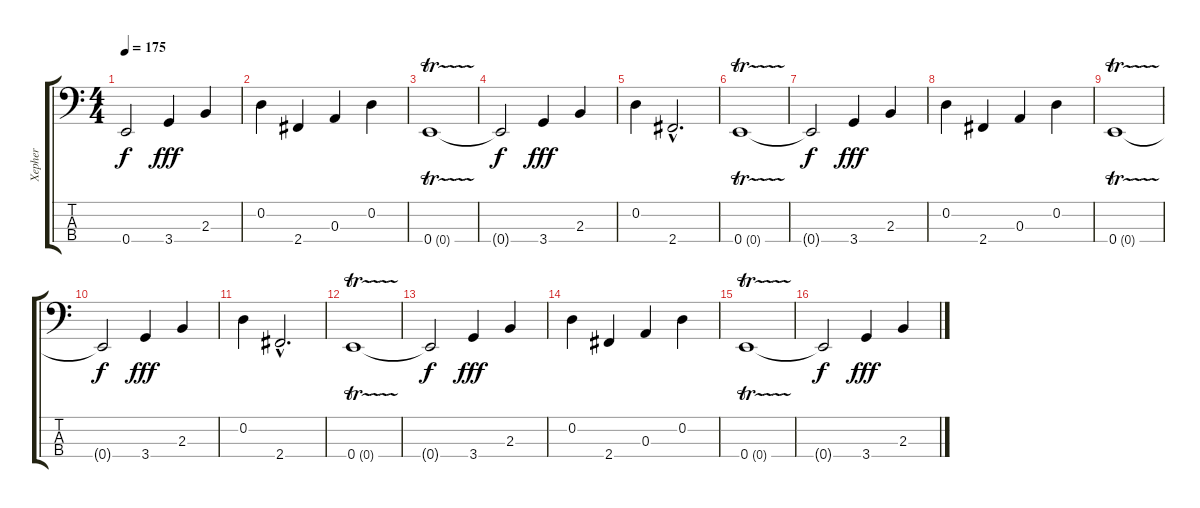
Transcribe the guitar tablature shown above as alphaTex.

\track ("Xepher" "Xepher") {instrument electricbassfinger}
\staff {score tabs}
\tuning (G2 D2 A1 E1) {hide}
\ts (4 4)
\tempo 175
\clef f4
\ks c
0.4{t}.2{dy f} 3.4.4{dy fff} 2.3.4 |
0.2.4 2.4.4 0.3.4 0.2.4 |
0.4{tr (0 16)}.1 |
0.4{t}.2{dy f} 3.4.4{dy fff} 2.3.4 |
0.2.4 2.4{hac}.2{d} |
0.4{tr (0 16)}.1 |
0.4{t}.2{dy f} 3.4.4{dy fff} 2.3.4 |
0.2.4 2.4.4 0.3.4 0.2.4 |
0.4{tr (0 16)}.1 |
0.4{t}.2{dy f} 3.4.4{dy fff} 2.3.4 |
0.2.4 2.4{hac}.2{d} |
0.4{tr (0 16)}.1 |
0.4{t}.2{dy f} 3.4.4{dy fff} 2.3.4 |
0.2.4 2.4.4 0.3.4 0.2.4 |
0.4{tr (0 16)}.1 |
0.4{t}.2{dy f} 3.4.4{dy fff} 2.3.4
